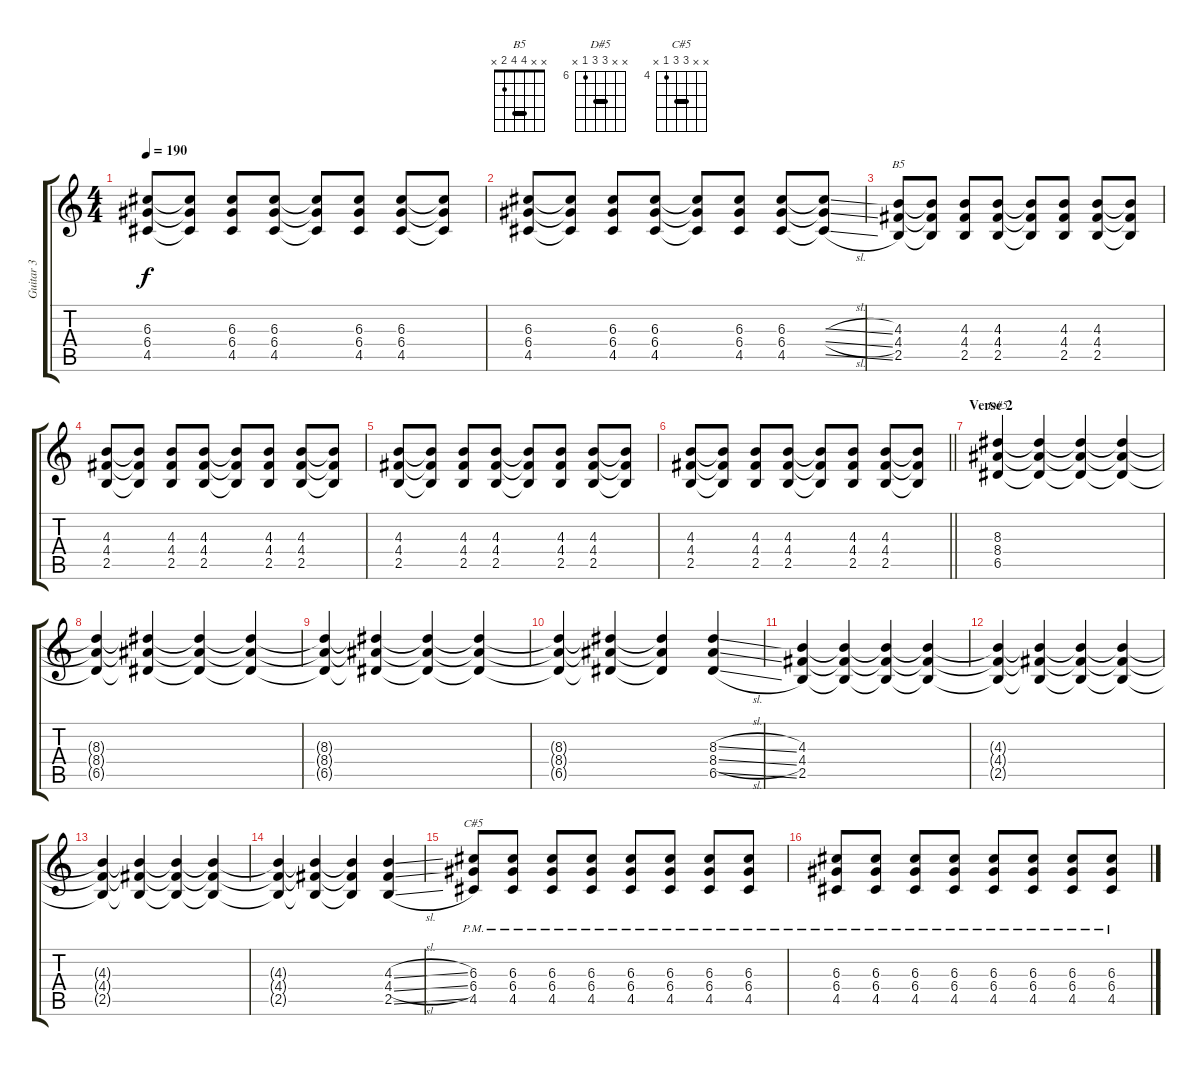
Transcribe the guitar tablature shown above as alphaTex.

\track ("Guitar 3" "Guitar 3") {instrument overdrivenguitar}
\staff {score tabs}
\tuning (E4 B3 G3 D3 A2 E2) {hide}
\chord ("B5" x x 4 4 2 x) {barre 4}
\chord ("D#5" x x 8 8 6 x) {firstfret 6 barre 8}
\chord ("C#5" x x 6 6 4 x) {firstfret 4 barre 6}
\ts (4 4)
\tempo 190
\clef g2
\ks c
(6.3 6.4 4.5).8{dy f} (6.3{t} 6.4{t} 4.5{t}).8 (6.3 6.4 4.5).8 (6.3 6.4 4.5).8 (6.3{t} 6.4{t} 4.5{t}).8 (6.3 6.4 4.5).8 (6.3 6.4 4.5).8 (6.3{t} 6.4{t} 4.5{t}).8 |
(6.3 6.4 4.5).8 (6.3{t} 6.4{t} 4.5{t}).8 (6.3 6.4 4.5).8 (6.3 6.4 4.5).8 (6.3{t} 6.4{t} 4.5{t}).8 (6.3 6.4 4.5).8 (6.3 6.4 4.5).8 (6.3{sl t} 6.4{sl t} 4.5{sl t}).8 |
(4.3 4.4 2.5).8{ch "B5"} (4.3{t} 4.4{t} 2.5{t}).8 (4.3 4.4 2.5).8 (4.3 4.4 2.5).8 (4.3{t} 4.4{t} 2.5{t}).8 (4.3 4.4 2.5).8 (4.3 4.4 2.5).8 (4.3{t} 4.4{t} 2.5{t}).8 |
(4.3 4.4 2.5).8 (4.3{t} 4.4{t} 2.5{t}).8 (4.3 4.4 2.5).8 (4.3 4.4 2.5).8 (4.3{t} 4.4{t} 2.5{t}).8 (4.3 4.4 2.5).8 (4.3 4.4 2.5).8 (4.3{t} 4.4{t} 2.5{t}).8 |
(4.3 4.4 2.5).8 (4.3{t} 4.4{t} 2.5{t}).8 (4.3 4.4 2.5).8 (4.3 4.4 2.5).8 (4.3{t} 4.4{t} 2.5{t}).8 (4.3 4.4 2.5).8 (4.3 4.4 2.5).8 (4.3{t} 4.4{t} 2.5{t}).8 |
\barLineRight lightlight
(4.3 4.4 2.5).8 (4.3{t} 4.4{t} 2.5{t}).8 (4.3 4.4 2.5).8 (4.3 4.4 2.5).8 (4.3{t} 4.4{t} 2.5{t}).8 (4.3 4.4 2.5).8 (4.3 4.4 2.5).8 (4.3{t} 4.4{t} 2.5{t}).8 |
\section ("" "Verse 2")
(8.3 8.4 6.5).4{ch "D#5"} (8.3{t} 8.4{t} 6.5{t}).4 (8.3{t} 8.4{t} 6.5{t}).4 (8.3{t} 8.4{t} 6.5{t}).4 |
(8.3{t} 8.4{t} 6.5{t}).4 (8.3{t} 8.4{t} 6.5{t}).4 (8.3{t} 8.4{t} 6.5{t}).4 (8.3{t} 8.4{t} 6.5{t}).4 |
(8.3{t} 8.4{t} 6.5{t}).4 (8.3{t} 8.4{t} 6.5{t}).4 (8.3{t} 8.4{t} 6.5{t}).4 (8.3{t} 8.4{t} 6.5{t}).4 |
(8.3{t} 8.4{t} 6.5{t}).4 (8.3{t} 8.4{t} 6.5{t}).4 (8.3{t} 8.4{t} 6.5{t}).4 (8.3{sl} 8.4{sl} 6.5{sl}).4 |
(4.3 4.4 2.5).4 (4.3{t} 4.4{t} 2.5{t}).4 (4.3{t} 4.4{t} 2.5{t}).4 (4.3{t} 4.4{t} 2.5{t}).4 |
(4.3{t} 4.4{t} 2.5{t}).4 (4.3{t} 4.4{t} 2.5{t}).4 (4.3{t} 4.4{t} 2.5{t}).4 (4.3{t} 4.4{t} 2.5{t}).4 |
(4.3{t} 4.4{t} 2.5{t}).4 (4.3{t} 4.4{t} 2.5{t}).4 (4.3{t} 4.4{t} 2.5{t}).4 (4.3{t} 4.4{t} 2.5{t}).4 |
(4.3{t} 4.4{t} 2.5{t}).4 (4.3{t} 4.4{t} 2.5{t}).4 (4.3{t} 4.4{t} 2.5{t}).4 (4.3{sl} 4.4{sl} 2.5{sl}).4 |
(6.3{pm} 6.4{pm} 4.5{pm}).8{ch "C#5"} (6.3{pm} 6.4{pm} 4.5{pm}).8 (6.3{pm} 6.4{pm} 4.5{pm}).8 (6.3{pm} 6.4{pm} 4.5{pm}).8 (6.3{pm} 6.4{pm} 4.5{pm}).8 (6.3{pm} 6.4{pm} 4.5{pm}).8 (6.3{pm} 6.4{pm} 4.5{pm}).8 (6.3{pm} 6.4{pm} 4.5{pm}).8 |
(6.3{pm} 6.4{pm} 4.5{pm}).8 (6.3{pm} 6.4{pm} 4.5{pm}).8 (6.3{pm} 6.4{pm} 4.5{pm}).8 (6.3{pm} 6.4{pm} 4.5{pm}).8 (6.3{pm} 6.4{pm} 4.5{pm}).8 (6.3{pm} 6.4{pm} 4.5{pm}).8 (6.3{pm} 6.4{pm} 4.5{pm}).8 (6.3{pm} 6.4{pm} 4.5{pm}).8
